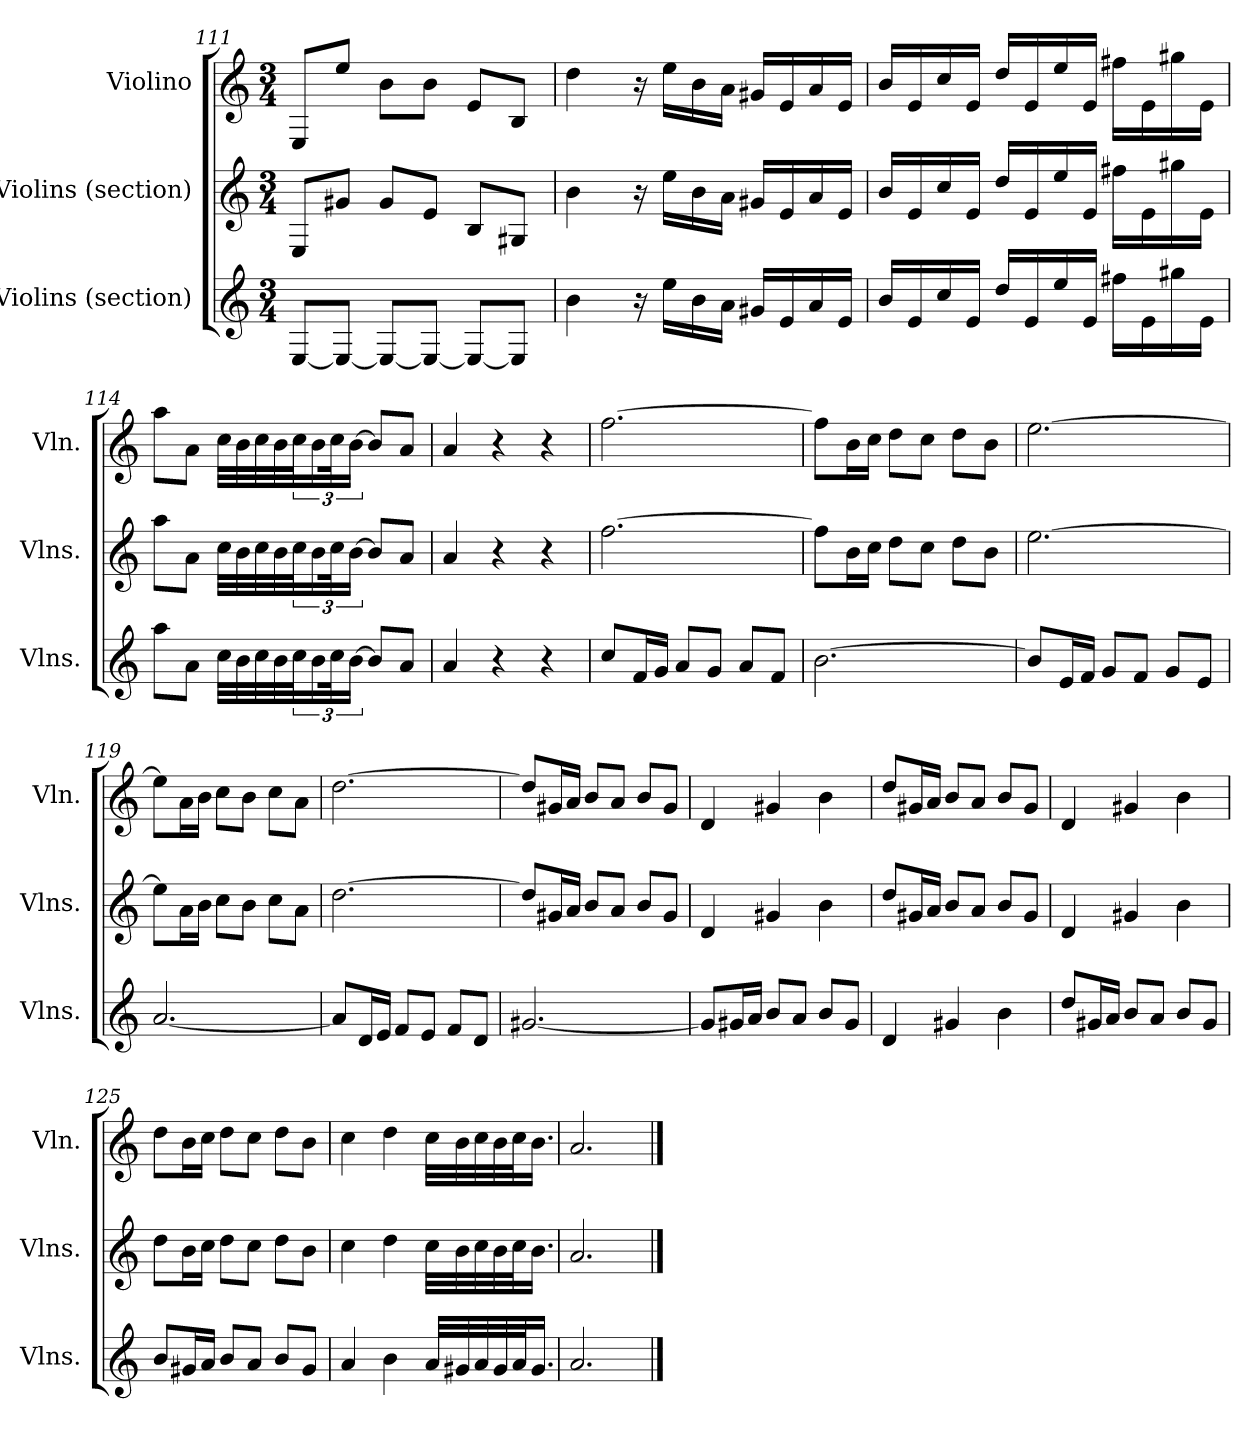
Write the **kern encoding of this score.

**kern	**kern	**kern
*part3	*part2	*part1
*staff3	*staff2	*staff1
*I"Violins (section)	*I"Violins (section)	*I"Violino
*I'Vlns.	*I'Vlns.	*I'Vln.
*clefG2	*clefG2	*clefG2
*k[]	*k[]	*k[]
*M3/4	*M3/4	*M3/4
=111	=111	=111
[8E/L	8E/L	8E/L
8E/J_	8g#X/J	8ee/J
8E/L_	8g#/L	8b\L
8E/J_	8e/J	8b\J
8E/L_	8B/L	8e/L
8E/J]	8G#X/J	8B/J
!!LO:LB:g=z
=112	=112	=112
4b\	4b\	4dd\
16r	16r	16r
16ee\LL	16ee\LL	16ee\LL
16b\	16b\	16b\
16a\JJ	16a\JJ	16a\JJ
16g#X/LL	16g#X/LL	16g#X/LL
16e/	16e/	16e/
16a/	16a/	16a/
16e/JJ	16e/JJ	16e/JJ
=113	=113	=113
16b/LL	16b/LL	16b/LL
16e/	16e/	16e/
16cc/	16cc/	16cc/
16e/JJ	16e/JJ	16e/JJ
16dd/LL	16dd/LL	16dd/LL
16e/	16e/	16e/
16ee/	16ee/	16ee/
16e/JJ	16e/JJ	16e/JJ
16ff#X\LL	16ff#X\LL	16ff#X\LL
16e\	16e\	16e\
16gg#X\	16gg#X\	16gg#X\
16e\JJ	16e\JJ	16e\JJ
=114	=114	=114
8aa\L	8aa\L	8aa\L
8a\J	8a\J	8a\J
32cc\LLL	32cc\LLL	32cc\LLL
32b\	32b\	32b\
32cc\	32cc\	32cc\
32b\	32b\	32b\
48cc\J	48cc\J	48cc\J
24b\	24b\	24b\
48cc\K	48cc\K	48cc\K
[24b\JJ	[24b\JJ	[24b\JJ
8b/L]	8b/L]	8b/L]
8a/J	8a/J	8a/J
!!LO:LB:g=z
=115	=115	=115
4a/	4a/	4a/
4r	4r	4r
4r	4r	4r
=116	=116	=116
8cc/L	[2.ff\	[2.ff\
16f/L	.	.
16g/JJ	.	.
8a/L	.	.
8g/J	.	.
8a/L	.	.
8f/J	.	.
=117	=117	=117
[2.b\	8ff\L]	8ff\L]
.	16b\L	16b\L
.	16cc\JJ	16cc\JJ
.	8dd\L	8dd\L
.	8cc\J	8cc\J
.	8dd\L	8dd\L
.	8b\J	8b\J
=118	=118	=118
8b/L]	[2.ee\	[2.ee\
16e/L	.	.
16f/JJ	.	.
8g/L	.	.
8f/J	.	.
8g/L	.	.
8e/J	.	.
=119	=119	=119
[2.a/	8ee\L]	8ee\L]
.	16a\L	16a\L
.	16b\JJ	16b\JJ
.	8cc\L	8cc\L
.	8b\J	8b\J
.	8cc\L	8cc\L
.	8a\J	8a\J
!!LO:PB:g=z
=120	=120	=120
8a/L]	[2.dd\	[2.dd\
16d/L	.	.
16e/JJ	.	.
8f/L	.	.
8e/J	.	.
8f/L	.	.
8d/J	.	.
=121	=121	=121
[2.g#X/	8dd/L]	8dd/L]
.	16g#X/L	16g#X/L
.	16a/JJ	16a/JJ
.	8b/L	8b/L
.	8a/J	8a/J
.	8b/L	8b/L
.	8g#/J	8g#/J
=122	=122	=122
8g#/L]	4d/	4d/
16g#X/L	.	.
16a/JJ	.	.
8b/L	4g#X/	4g#X/
8a/J	.	.
8b/L	4b\	4b\
8g#/J	.	.
=123	=123	=123
4d/	8dd/L	8dd/L
.	16g#X/L	16g#X/L
.	16a/JJ	16a/JJ
4g#X/	8b/L	8b/L
.	8a/J	8a/J
4b\	8b/L	8b/L
.	8g#/J	8g#/J
!!LO:LB:g=z
=124	=124	=124
8dd/L	4d/	4d/
16g#X/L	.	.
16a/JJ	.	.
8b/L	4g#X/	4g#X/
8a/J	.	.
8b/L	4b\	4b\
8g#/J	.	.
=125	=125	=125
8b/L	8dd\L	8dd\L
16g#X/L	16b\L	16b\L
16a/JJ	16cc\JJ	16cc\JJ
8b/L	8dd\L	8dd\L
8a/J	8cc\J	8cc\J
8b/L	8dd\L	8dd\L
8g#/J	8b\J	8b\J
=126	=126	=126
*	*	*MM130
4a/	4cc\	4cc\
*	*	*MM105
4b\	4dd\	4dd\
*	*	*MM97
32a/LLL	32cc\LLL	32cc\LLL
32g#X/	32b\	32b\
32a/	32cc\	32cc\
32g#/	32b\	32b\
32a/J	32cc\J	32cc\J
*	*	*MM70
16.g#/JJ	16.b\JJ	16.b\JJ
=127	=127	=127
*	*	*MM40
2.a/	2.a/	2.a/
==	==	==
*-	*-	*-
